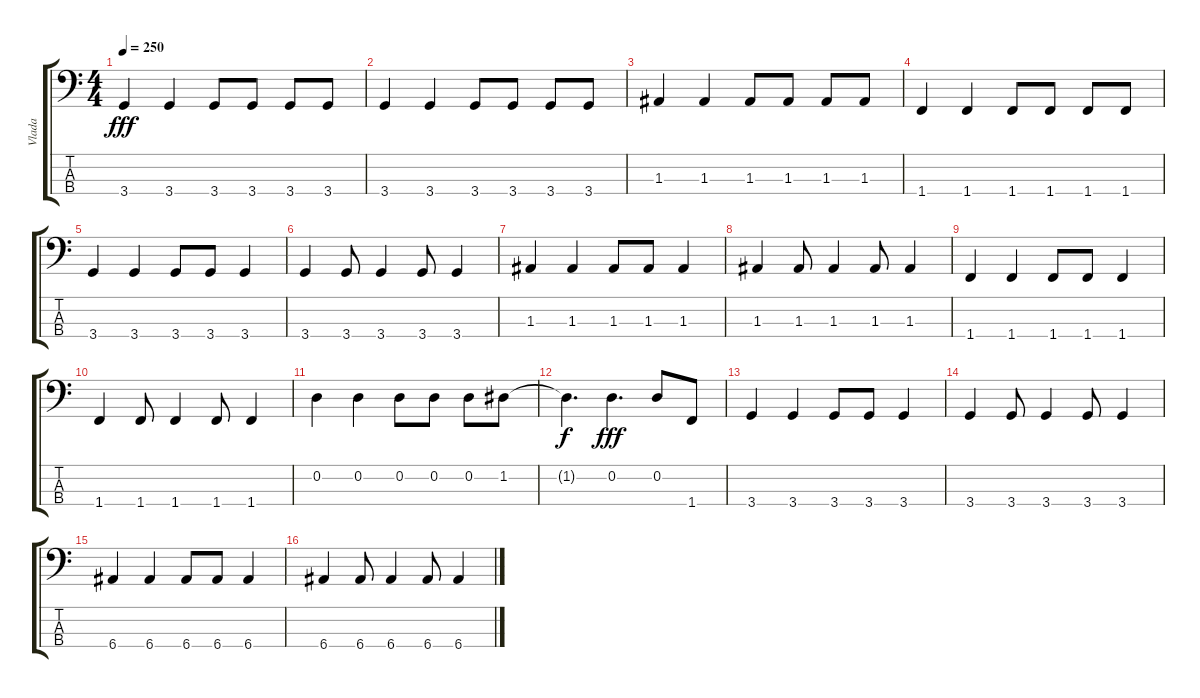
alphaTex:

\track ("Vlada" "Vlada") {instrument electricbassfinger}
\staff {score tabs}
\tuning (G2 D2 A1 E1) {hide}
\ts (4 4)
\tempo 250
\clef f4
\ks c
3.4.4{dy fff} 3.4.4 3.4.8 3.4.8 3.4.8 3.4.8 |
3.4.4 3.4.4 3.4.8 3.4.8 3.4.8 3.4.8 |
1.3.4 1.3.4 1.3.8 1.3.8 1.3.8 1.3.8 |
1.4.4 1.4.4 1.4.8 1.4.8 1.4.8 1.4.8 |
3.4.4 3.4.4 3.4.8 3.4.8 3.4.4 |
3.4.4 3.4.8 3.4.4 3.4.8 3.4.4 |
1.3.4 1.3.4 1.3.8 1.3.8 1.3.4 |
1.3.4 1.3.8 1.3.4 1.3.8 1.3.4 |
1.4.4 1.4.4 1.4.8 1.4.8 1.4.4 |
1.4.4 1.4.8 1.4.4 1.4.8 1.4.4 |
0.2.4 0.2.4 0.2.8 0.2.8 0.2.8 1.2.8 |
1.2{t}.4{d dy f} 0.2.4{d dy fff} 0.2.8 1.4.8 |
3.4.4 3.4.4 3.4.8 3.4.8 3.4.4 |
3.4.4 3.4.8 3.4.4 3.4.8 3.4.4 |
6.4.4 6.4.4 6.4.8 6.4.8 6.4.4 |
6.4.4 6.4.8 6.4.4 6.4.8 6.4.4
